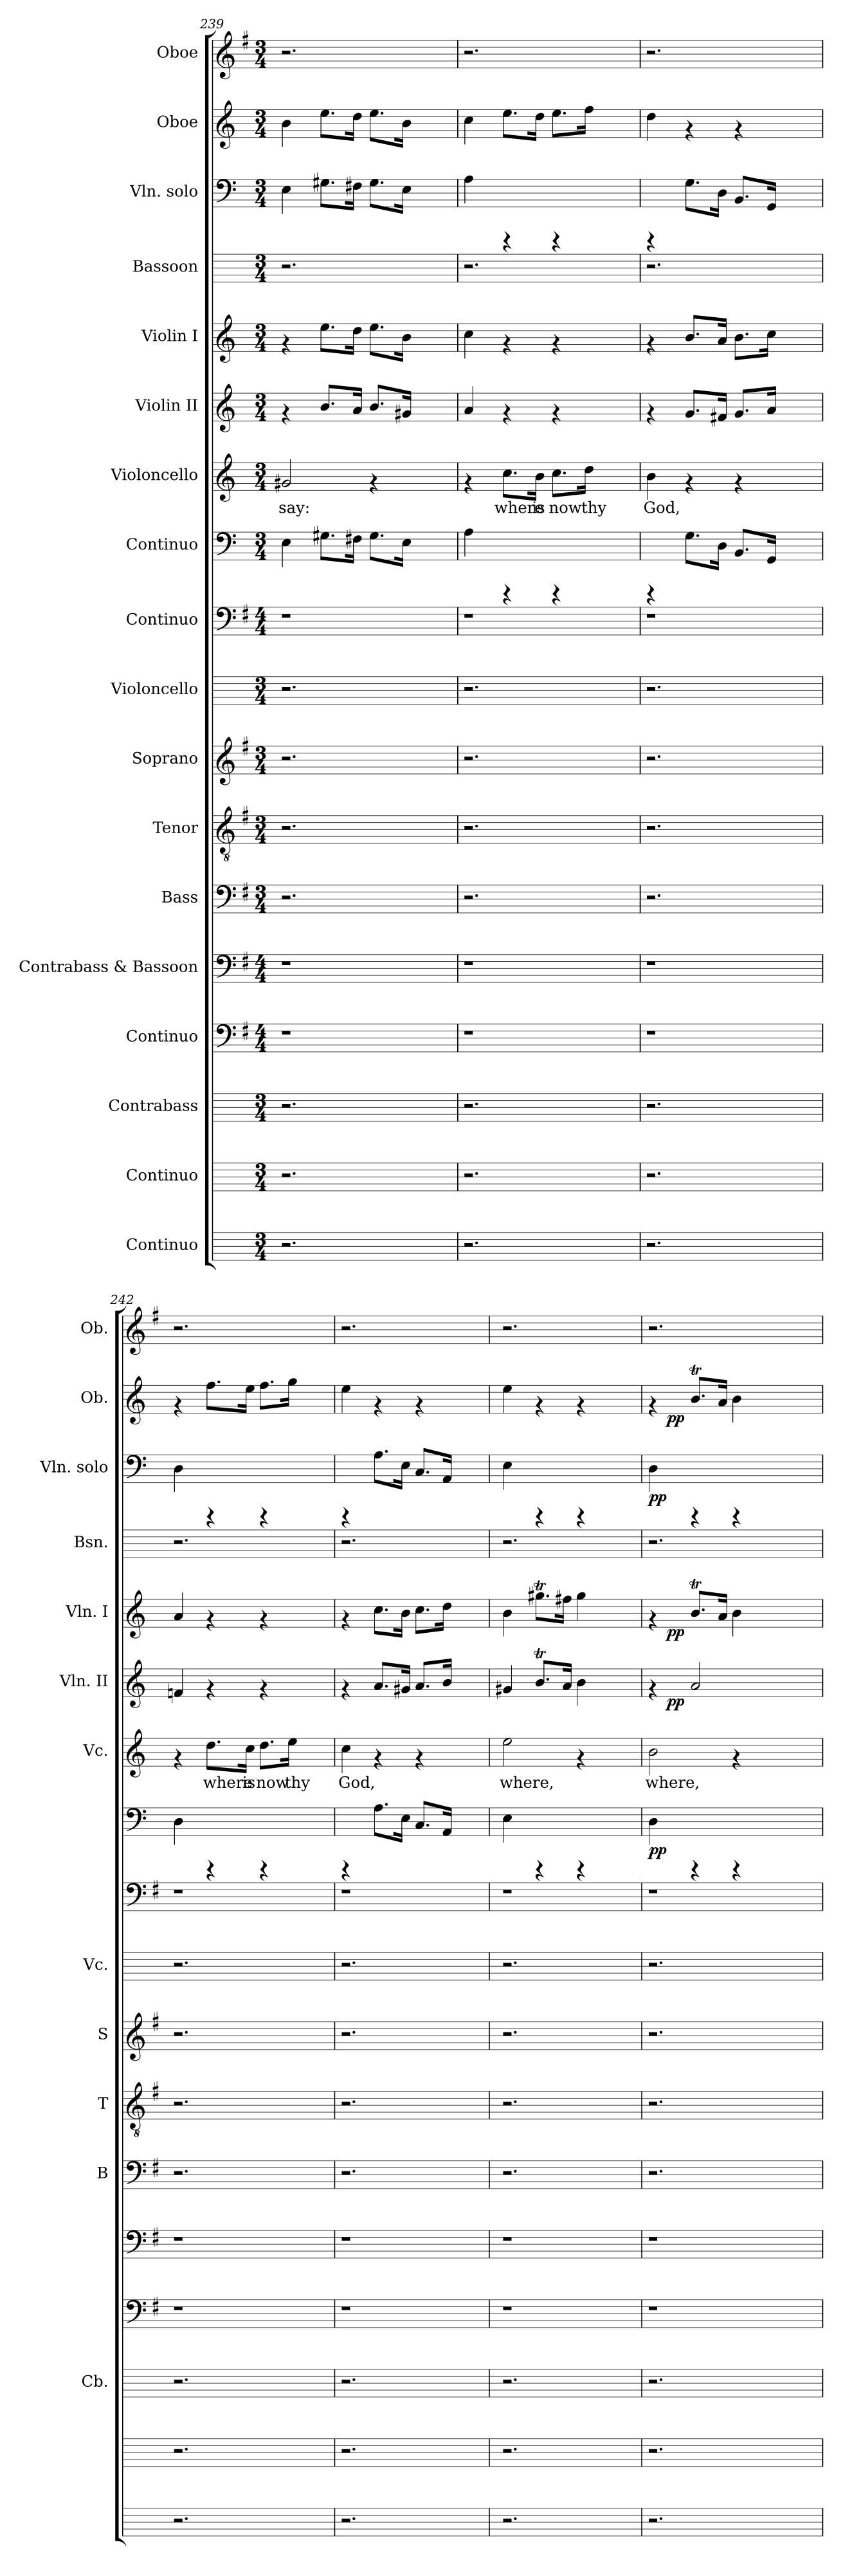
**kern	**kern	**kern	**kern	**kern	**kern	**kern	**kern	**kern	**kern	**kern	**dynam	**kern	**text	**kern	**dynam	**kern	**dynam	**kern	**kern	**dynam	**kern	**dynam	**kern
*part18	*part17	*part16	*part15	*part14	*part13	*part12	*part11	*part10	*part9	*part8	*part8	*part7	*part7	*part6	*part6	*part5	*part5	*part4	*part3	*part3	*part2	*part2	*part1
*staff18	*staff17	*staff16	*staff15	*staff14	*staff13	*staff12	*staff11	*staff10	*staff9	*staff8	*staff8	*staff7	*staff7	*staff6	*staff6	*staff5	*staff5	*staff4	*staff3	*staff3	*staff2	*staff2	*staff1
*I"Continuo	*I"Continuo	*I"Contrabass	*I"Continuo	*I"Contrabass  & Bassoon	*I"Bass	*I"Tenor	*I"Soprano	*I"Violoncello	*I"Continuo	*I"Continuo	*	*I"Violoncello	*	*I"Violin II	*	*I"Violin I	*	*I"Bassoon	*I"Vln. solo	*	*I"Oboe	*	*I"Oboe
*	*	*I'Cb.	*	*	*I'B	*I'T	*I'S	*I'Vc.	*	*	*	*I'Vc.	*	*I'Vln. II	*	*I'Vln. I	*	*I'Bsn.	*I'Vln. solo	*	*I'Ob.	*	*I'Ob.
*	*	*	*clefF4	*clefF4	*clefF4	*clefGv2	*clefG2	*	*clefF4	*clefF4	*	*clefG2	*	*clefG2	*	*clefG2	*	*	*clefF4	*	*clefG2	*	*clefG2
*	*	*ITrd7c12	*	*ITrd7c12	*	*	*	*	*	*	*	*	*	*	*	*	*	*	*	*	*	*	*
*k[]	*k[]	*k[]	*k[f#]	*k[f#]	*k[f#]	*k[f#]	*k[f#]	*k[]	*k[f#]	*k[]	*	*k[]	*	*k[]	*	*k[]	*	*k[]	*k[]	*	*k[]	*	*k[f#]
*C:	*C:	*C:	*G:	*G:	*G:	*G:	*G:	*C:	*G:	*C:	*	*C:	*	*C:	*	*C:	*	*C:	*C:	*	*C:	*	*G:
*M3/4	*M3/4	*M3/4	*M4/4	*M4/4	*M3/4	*M3/4	*M3/4	*M3/4	*M4/4	*M3/4	*	*M3/4	*	*M3/4	*	*M3/4	*	*M3/4	*M3/4	*	*M3/4	*	*M3/4
=239	=239	=239	=239	=239	=239	=239	=239	=239	=239	=239	=239	=239	=239	=239	=239	=239	=239	=239	=239	=239	=239	=239	=239
!	!	!	!	!	!	!	!	!	!	!	!	!	!LO:LY:b	!	!	!	!	!	!	!	!	!	!
2.r	2.r	2.r	1r	1r	2.r	2.r	2.r	2.r	1r	4E\	.	2g#X/	say:	4rf	.	4rf	.	2.r	4E\	.	4b\	.	2.r
.	.	.	.	.	.	.	.	.	.	8.G#X\L	.	.	.	8.b/L	.	8.ee\L	.	.	8.G#X\L	.	8.ee\L	.	.
.	.	.	.	.	.	.	.	.	.	16F#X\J	.	.	.	16a/J	.	16dd\J	.	.	16F#X\J	.	16dd\J	.	.
.	.	.	.	.	.	.	.	.	.	8.G#\L	.	4rf	.	8.b/L	.	8.ee\L	.	.	8.G#\L	.	8.ee\L	.	.
.	.	.	.	.	.	.	.	.	.	16E\J	.	.	.	16g#X/J	.	16b\J	.	.	16E\J	.	16b\J	.	.
4ryy	4ryy	4ryy	.	.	4ryy	4ryy	4ryy	4ryy	.	4ryy	.	4ryy	.	4ryy	.	4ryy	.	4ryy	4ryy	.	4ryy	.	4ryy
=240	=240	=240	=240	=240	=240	=240	=240	=240	=240	=240	=240	=240	=240	=240	=240	=240	=240	=240	=240	=240	=240	=240	=240
2.r	2.r	2.r	1r	1r	2.r	2.r	2.r	2.r	1r	4A\	.	4rf	.	4a/	.	4cc\	.	2.r	4A\	.	4cc\	.	2.r
!	!	!	!	!	!	!	!	!	!	!	!	!	!LO:LY:b	!	!	!	!	!	!	!	!	!	!
.	.	.	.	.	.	.	.	.	.	4rCCC	.	8.cc\L	where	4rf	.	4rf	.	.	4rCCC	.	8.ee\L	.	.
!	!	!	!	!	!	!	!	!	!	!	!	!	!LO:LY:b	!	!	!	!	!	!	!	!	!	!
.	.	.	.	.	.	.	.	.	.	.	.	16b\J	is	.	.	.	.	.	.	.	16dd\J	.	.
!	!	!	!	!	!	!	!	!	!	!	!	!	!LO:LY:b	!	!	!	!	!	!	!	!	!	!
.	.	.	.	.	.	.	.	.	.	4rCCC	.	8.cc\L	now	4rf	.	4rf	.	.	4rCCC	.	8.ee\L	.	.
!	!	!	!	!	!	!	!	!	!	!	!	!	!LO:LY:b	!	!	!	!	!	!	!	!	!	!
.	.	.	.	.	.	.	.	.	.	.	.	16dd\J	thy	.	.	.	.	.	.	.	16ff\J	.	.
4ryy	4ryy	4ryy	.	.	4ryy	4ryy	4ryy	4ryy	.	4ryy	.	4ryy	.	4ryy	.	4ryy	.	4ryy	4ryy	.	4ryy	.	4ryy
=241	=241	=241	=241	=241	=241	=241	=241	=241	=241	=241	=241	=241	=241	=241	=241	=241	=241	=241	=241	=241	=241	=241	=241
!	!	!	!	!	!	!	!	!	!	!	!	!	!LO:LY:b	!	!	!	!	!	!	!	!	!	!
2.r	2.r	2.r	1r	1r	2.r	2.r	2.r	2.r	1r	4rCCC	.	4b\	God,	4rf	.	4rf	.	2.r	4rCCC	.	4dd\	.	2.r
.	.	.	.	.	.	.	.	.	.	8.G\L	.	4rf	.	8.g/L	.	8.b/L	.	.	8.G\L	.	4rf	.	.
.	.	.	.	.	.	.	.	.	.	16D\J	.	.	.	16f#X/J	.	16a/J	.	.	16D\J	.	.	.	.
.	.	.	.	.	.	.	.	.	.	8.BB/L	.	4rf	.	8.g/L	.	8.b\L	.	.	8.BB/L	.	4rf	.	.
.	.	.	.	.	.	.	.	.	.	16GG/J	.	.	.	16a/J	.	16cc\J	.	.	16GG/J	.	.	.	.
4ryy	4ryy	4ryy	.	.	4ryy	4ryy	4ryy	4ryy	.	4ryy	.	4ryy	.	4ryy	.	4ryy	.	4ryy	4ryy	.	4ryy	.	4ryy
=242	=242	=242	=242	=242	=242	=242	=242	=242	=242	=242	=242	=242	=242	=242	=242	=242	=242	=242	=242	=242	=242	=242	=242
2.r	2.r	2.r	1r	1r	2.r	2.r	2.r	2.r	1r	4D\	.	4rf	.	4fn/	.	4a/	.	2.r	4D\	.	4rf	.	2.r
!	!	!	!	!	!	!	!	!	!	!	!	!	!LO:LY:b	!	!	!	!	!	!	!	!	!	!
.	.	.	.	.	.	.	.	.	.	4rCCC	.	8.dd\L	where	4rf	.	4rf	.	.	4rCCC	.	8.ff\L	.	.
!	!	!	!	!	!	!	!	!	!	!	!	!	!LO:LY:b	!	!	!	!	!	!	!	!	!	!
.	.	.	.	.	.	.	.	.	.	.	.	16cc\J	is	.	.	.	.	.	.	.	16ee\J	.	.
!	!	!	!	!	!	!	!	!	!	!	!	!	!LO:LY:b	!	!	!	!	!	!	!	!	!	!
.	.	.	.	.	.	.	.	.	.	4rCCC	.	8.dd\L	now	4rf	.	4rf	.	.	4rCCC	.	8.ff\L	.	.
!	!	!	!	!	!	!	!	!	!	!	!	!	!LO:LY:b	!	!	!	!	!	!	!	!	!	!
.	.	.	.	.	.	.	.	.	.	.	.	16ee\J	thy	.	.	.	.	.	.	.	16gg\J	.	.
4ryy	4ryy	4ryy	.	.	4ryy	4ryy	4ryy	4ryy	.	4ryy	.	4ryy	.	4ryy	.	4ryy	.	4ryy	4ryy	.	4ryy	.	4ryy
=243	=243	=243	=243	=243	=243	=243	=243	=243	=243	=243	=243	=243	=243	=243	=243	=243	=243	=243	=243	=243	=243	=243	=243
!	!	!	!	!	!	!	!	!	!	!	!	!	!LO:LY:b	!	!	!	!	!	!	!	!	!	!
2.r	2.r	2.r	1r	1r	2.r	2.r	2.r	2.r	1r	4rCCC	.	4cc\	God,	4rf	.	4rf	.	2.r	4rCCC	.	4ee\	.	2.r
.	.	.	.	.	.	.	.	.	.	8.A\L	.	4rf	.	8.a/L	.	8.cc\L	.	.	8.A\L	.	4rf	.	.
.	.	.	.	.	.	.	.	.	.	16E\J	.	.	.	16g#X/J	.	16b\J	.	.	16E\J	.	.	.	.
.	.	.	.	.	.	.	.	.	.	8.C/L	.	4rf	.	8.a/L	.	8.cc\L	.	.	8.C/L	.	4rf	.	.
.	.	.	.	.	.	.	.	.	.	16AA/J	.	.	.	16b/J	.	16dd\J	.	.	16AA/J	.	.	.	.
4ryy	4ryy	4ryy	.	.	4ryy	4ryy	4ryy	4ryy	.	4ryy	.	4ryy	.	4ryy	.	4ryy	.	4ryy	4ryy	.	4ryy	.	4ryy
=244	=244	=244	=244	=244	=244	=244	=244	=244	=244	=244	=244	=244	=244	=244	=244	=244	=244	=244	=244	=244	=244	=244	=244
!	!	!	!	!	!	!	!	!	!	!	!	!	!LO:LY:b	!	!	!	!	!	!	!	!	!	!
2.r	2.r	2.r	1r	1r	2.r	2.r	2.r	2.r	1r	4E\	.	2ee\	where,	4g#X/	.	4b\	.	2.r	4E\	.	4ee\	.	2.r
.	.	.	.	.	.	.	.	.	.	4rCCC	.	.	.	8.bt/L	.	8.gg#Xt\L	.	.	4rCCC	.	4rf	.	.
.	.	.	.	.	.	.	.	.	.	.	.	.	.	16a/J	.	16ff#X\J	.	.	.	.	.	.	.
.	.	.	.	.	.	.	.	.	.	4rCCC	.	4rf	.	4b\	.	4gg#\	.	.	4rCCC	.	4rf	.	.
4ryy	4ryy	4ryy	.	.	4ryy	4ryy	4ryy	4ryy	.	4ryy	.	4ryy	.	4ryy	.	4ryy	.	4ryy	4ryy	.	4ryy	.	4ryy
!!LO:LB:g=z
=245	=245	=245	=245	=245	=245	=245	=245	=245	=245	=245	=245	=245	=245	=245	=245	=245	=245	=245	=245	=245	=245	=245	=245
!	!	!	!	!	!	!	!	!	!	!	!LO:DY:b	!	!LO:LY:b	!	!	!	!	!	!	!LO:DY:b	!	!	!
*	*	*	*	*	*	*	*	*	*	*	*	*	*	*^	*	*^	*	*	*	*	*^	*	*
2.r	2.r	2.r	1r	1r	2.r	2.r	2.r	2.r	1r	4D\	pp	2b\	where,	4rf	16.ryy	.	4rf	16.ryy	.	2.r	4D\	pp	4rf	16.ryy	.	2.r
!	!	!	!	!	!	!	!	!	!	!	!	!	!	!	!	!LO:DY:b	!	!	!LO:DY:b	!	!	!	!	!	!LO:DY:b	!
.	.	.	.	.	.	.	.	.	.	.	.	.	.	.	2ryy	pp	.	2ryy	pp	.	.	.	.	2ryy	pp	.
.	.	.	.	.	.	.	.	.	.	4rCCC	.	.	.	2a/	.	.	8.bt/L	.	.	.	4rCCC	.	8.bt/L	.	.	.
.	.	.	.	.	.	.	.	.	.	.	.	.	.	.	.	.	16a/J	.	.	.	.	.	16a/J	.	.	.
.	.	.	.	.	.	.	.	.	.	4rCCC	.	4rf	.	.	.	.	4b\	.	.	.	4rCCC	.	4b\	.	.	.
.	.	.	.	.	.	.	.	.	.	.	.	.	.	.	4ryy	.	.	4ryy	.	.	.	.	.	4ryy	.	.
4ryy	4ryy	4ryy	.	.	4ryy	4ryy	4ryy	4ryy	.	4ryy	.	4ryy	.	4ryy	.	.	4ryy	.	.	4ryy	4ryy	.	4ryy	.	.	4ryy
.	.	.	.	.	.	.	.	.	.	.	.	.	.	.	8ryy	.	.	8ryy	.	.	.	.	.	8ryy	.	.
.	.	.	.	.	.	.	.	.	.	.	.	.	.	.	32ryy	.	.	32ryy	.	.	.	.	.	32ryy	.	.
*	*	*	*	*	*	*	*	*	*	*	*	*	*	*v	*v	*	*	*	*	*	*	*	*v	*v	*	*
*	*	*	*	*	*	*	*	*	*	*	*	*	*	*	*	*v	*v	*	*	*	*	*	*	*
=	=	=	=	=	=	=	=	=	=	=	=	=	=	=	=	=	=	=	=	=	=	=	=
*-	*-	*-	*-	*-	*-	*-	*-	*-	*-	*-	*-	*-	*-	*-	*-	*-	*-	*-	*-	*-	*-	*-	*-
